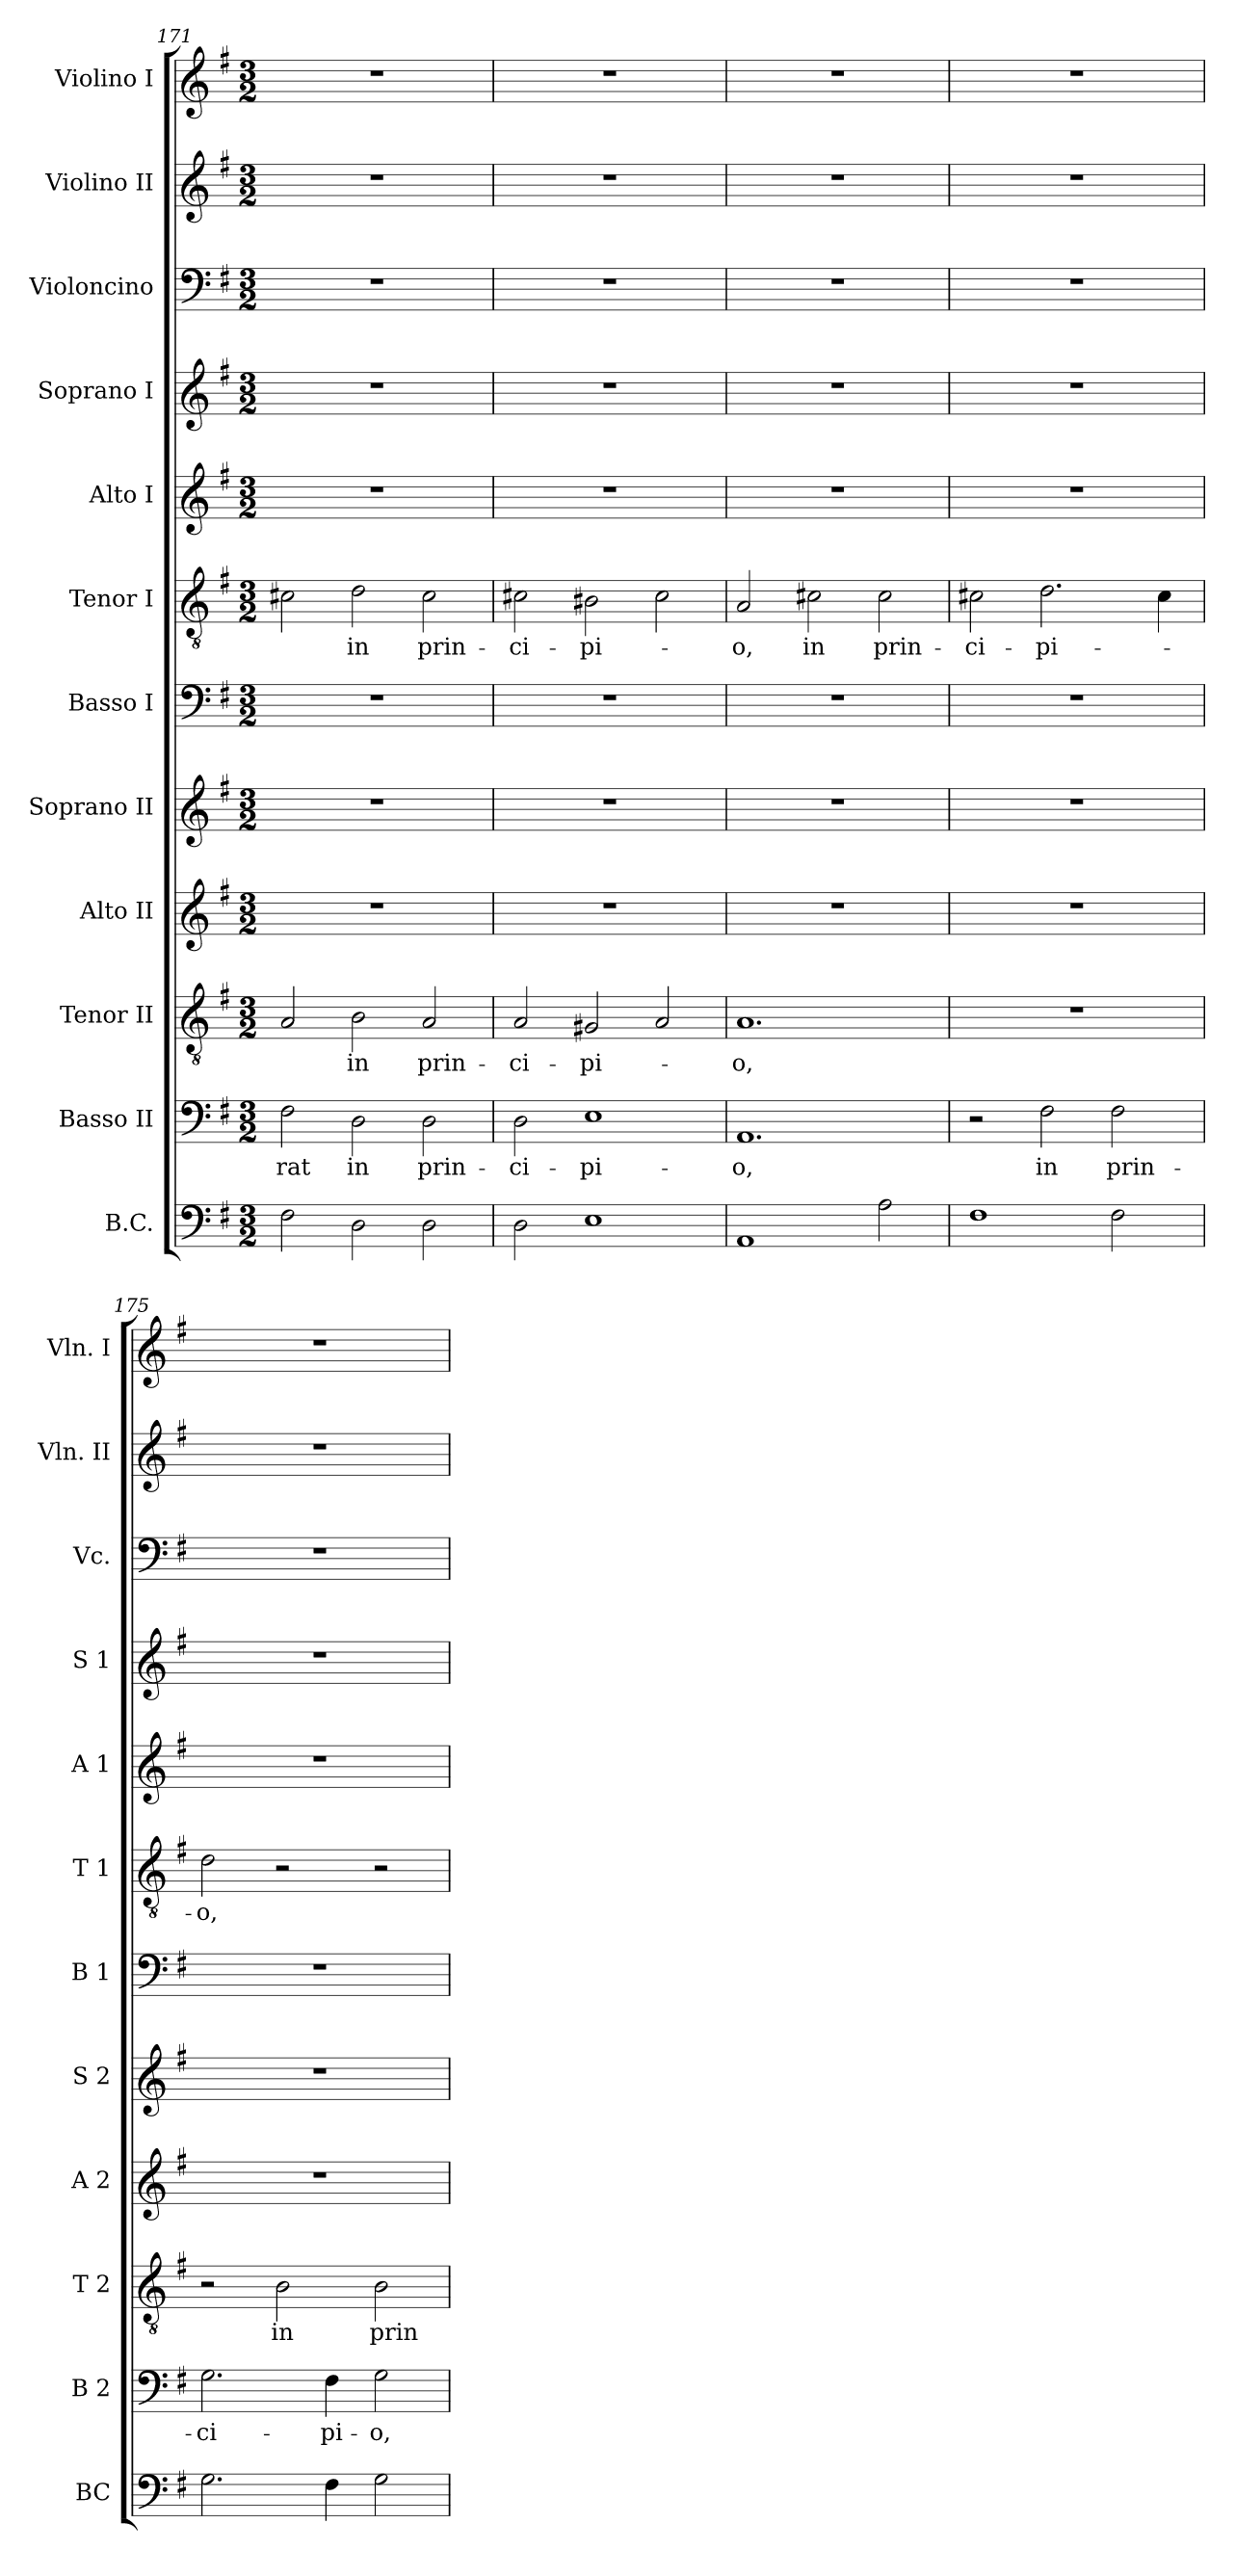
**kern	**kern	**text	**kern	**text	**kern	**kern	**kern	**kern	**text	**kern	**kern	**kern	**kern	**kern
*part12	*part11	*part11	*part10	*part10	*part9	*part8	*part7	*part6	*part6	*part5	*part4	*part3	*part2	*part1
*staff12	*staff11	*staff11	*staff10	*staff10	*staff9	*staff8	*staff7	*staff6	*staff6	*staff5	*staff4	*staff3	*staff2	*staff1
*I"B.C.	*I"Basso II	*	*I"Tenor II	*	*I"Alto II	*I"Soprano II	*I"Basso I	*I"Tenor I	*	*I"Alto I	*I"Soprano I	*I"Violoncino	*I"Violino II	*I"Violino I
*I'BC	*I'B 2	*	*I'T 2	*	*I'A 2	*I'S 2	*I'B 1	*I'T 1	*	*I'A 1	*I'S 1	*I'Vc.	*I'Vln. II	*I'Vln. I
*clefF4	*clefF4	*	*clefGv2	*	*clefG2	*clefG2	*clefF4	*clefGv2	*	*clefG2	*clefG2	*clefF4	*clefG2	*clefG2
*k[f#]	*k[f#]	*	*k[f#]	*	*k[f#]	*k[f#]	*k[f#]	*k[f#]	*	*k[f#]	*k[f#]	*k[f#]	*k[f#]	*k[f#]
*G:	*G:	*	*G:	*	*G:	*G:	*G:	*G:	*	*G:	*G:	*G:	*G:	*G:
*M3/2	*M3/2	*	*M3/2	*	*M3/2	*M3/2	*M3/2	*M3/2	*	*M3/2	*M3/2	*M3/2	*M3/2	*M3/2
=171	=171	=171	=171	=171	=171	=171	=171	=171	=171	=171	=171	=171	=171	=171
!	!	!LO:LY:b	!	!	!	!	!	!	!	!	!	!	!	!
2F#\	2F#\	-rat	2A/	.	1.r	1.r	1.r	2c#X\	.	1.r	1.r	1.r	1.r	1.r
!	!	!LO:LY:b	!	!LO:LY:b	!	!	!	!	!LO:LY:b	!	!	!	!	!
2D\	2D\	in	2B\	in	.	.	.	2d\	in	.	.	.	.	.
!	!	!LO:LY:b	!	!LO:LY:b	!	!	!	!	!LO:LY:b	!	!	!	!	!
2D\	2D\	prin-	2A/	prin-	.	.	.	2c#\	prin-	.	.	.	.	.
=172	=172	=172	=172	=172	=172	=172	=172	=172	=172	=172	=172	=172	=172	=172
!	!	!LO:LY:b	!	!LO:LY:b	!	!	!	!	!LO:LY:b	!	!	!	!	!
2D\	2D\	-ci-	2A/	-ci-	1.r	1.r	1.r	2c#X\	-ci-	1.r	1.r	1.r	1.r	1.r
!	!	!LO:LY:b	!	!LO:LY:b	!	!	!	!	!LO:LY:b	!	!	!	!	!
1E	1E	-pi-	2G#X/	-pi-	.	.	.	2B#X\	-pi-	.	.	.	.	.
.	.	.	2A/	.	.	.	.	2c#\	.	.	.	.	.	.
=173	=173	=173	=173	=173	=173	=173	=173	=173	=173	=173	=173	=173	=173	=173
!	!	!LO:LY:b	!	!LO:LY:b	!	!	!	!	!LO:LY:b	!	!	!	!	!
1AA	1.AA	-o,	1.A	-o,	1.r	1.r	1.r	2A/	-o,	1.r	1.r	1.r	1.r	1.r
!	!	!	!	!	!	!	!	!	!LO:LY:b	!	!	!	!	!
.	.	.	.	.	.	.	.	2c#X\	in	.	.	.	.	.
!	!	!	!	!	!	!	!	!	!LO:LY:b	!	!	!	!	!
2A\	.	.	.	.	.	.	.	2c#\	prin-	.	.	.	.	.
!!LO:PB:g=z
=174	=174	=174	=174	=174	=174	=174	=174	=174	=174	=174	=174	=174	=174	=174
!	!	!	!	!	!	!	!	!	!LO:LY:b	!	!	!	!	!
1F#	2r	.	1.r	.	1.r	1.r	1.r	2c#X\	-ci-	1.r	1.r	1.r	1.r	1.r
!	!	!LO:LY:b	!	!	!	!	!	!	!LO:LY:b	!	!	!	!	!
.	2F#\	in	.	.	.	.	.	2.d\	-pi-	.	.	.	.	.
!	!	!LO:LY:b	!	!	!	!	!	!	!	!	!	!	!	!
2F#\	2F#\	prin-	.	.	.	.	.	.	.	.	.	.	.	.
.	.	.	.	.	.	.	.	4c#\	.	.	.	.	.	.
=175	=175	=175	=175	=175	=175	=175	=175	=175	=175	=175	=175	=175	=175	=175
!	!	!LO:LY:b	!	!	!	!	!	!	!LO:LY:b	!	!	!	!	!
2.G\	2.G\	-ci-	2r	.	1.r	1.r	1.r	2d\	-o,	1.r	1.r	1.r	1.r	1.r
!	!	!	!	!LO:LY:b	!	!	!	!	!	!	!	!	!	!
.	.	.	2B\	in	.	.	.	2r	.	.	.	.	.	.
!	!	!LO:LY:b	!	!	!	!	!	!	!	!	!	!	!	!
4F#\	4F#\	-pi-	.	.	.	.	.	.	.	.	.	.	.	.
!	!	!LO:LY:b	!	!LO:LY:b	!	!	!	!	!	!	!	!	!	!
2G\	2G\	-o,	2B\	prin-	.	.	.	2r	.	.	.	.	.	.
=	=	=	=	=	=	=	=	=	=	=	=	=	=	=
*-	*-	*-	*-	*-	*-	*-	*-	*-	*-	*-	*-	*-	*-	*-
